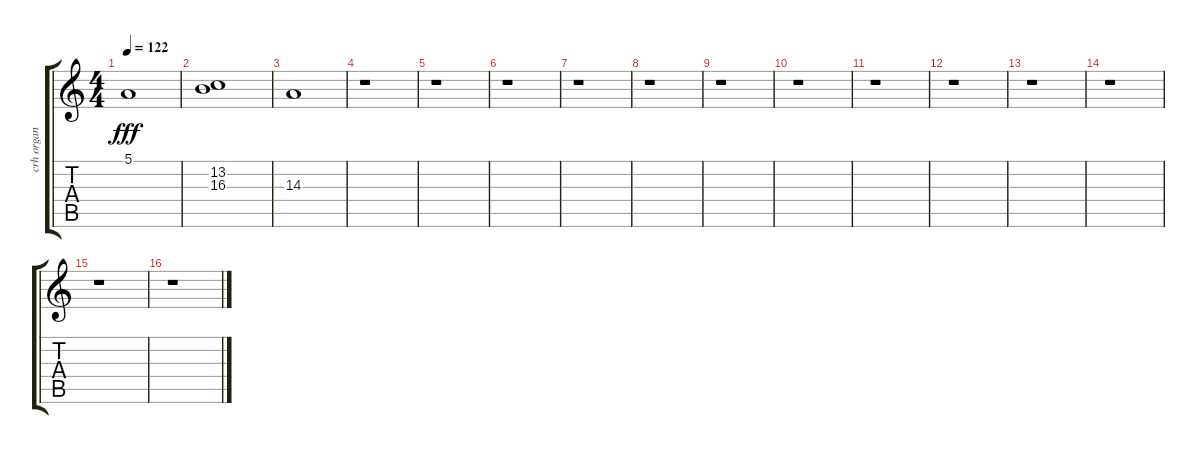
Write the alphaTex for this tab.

\track ("crh organ" "crh organ") {instrument churchorgan}
\staff {score tabs}
\tuning (E4 B3 G3 D3 A2 E2) {hide}
\ts (4 4)
\tempo 122
\clef g2
\ks c
5.1.1{dy fff} |
(13.2 16.3).1 |
14.3.1 |
r.1 |
r.1 |
r.1 |
r.1 |
r.1 |
r.1 |
r.1 |
r.1 |
r.1 |
r.1 |
r.1 |
r.1 |
r.1
